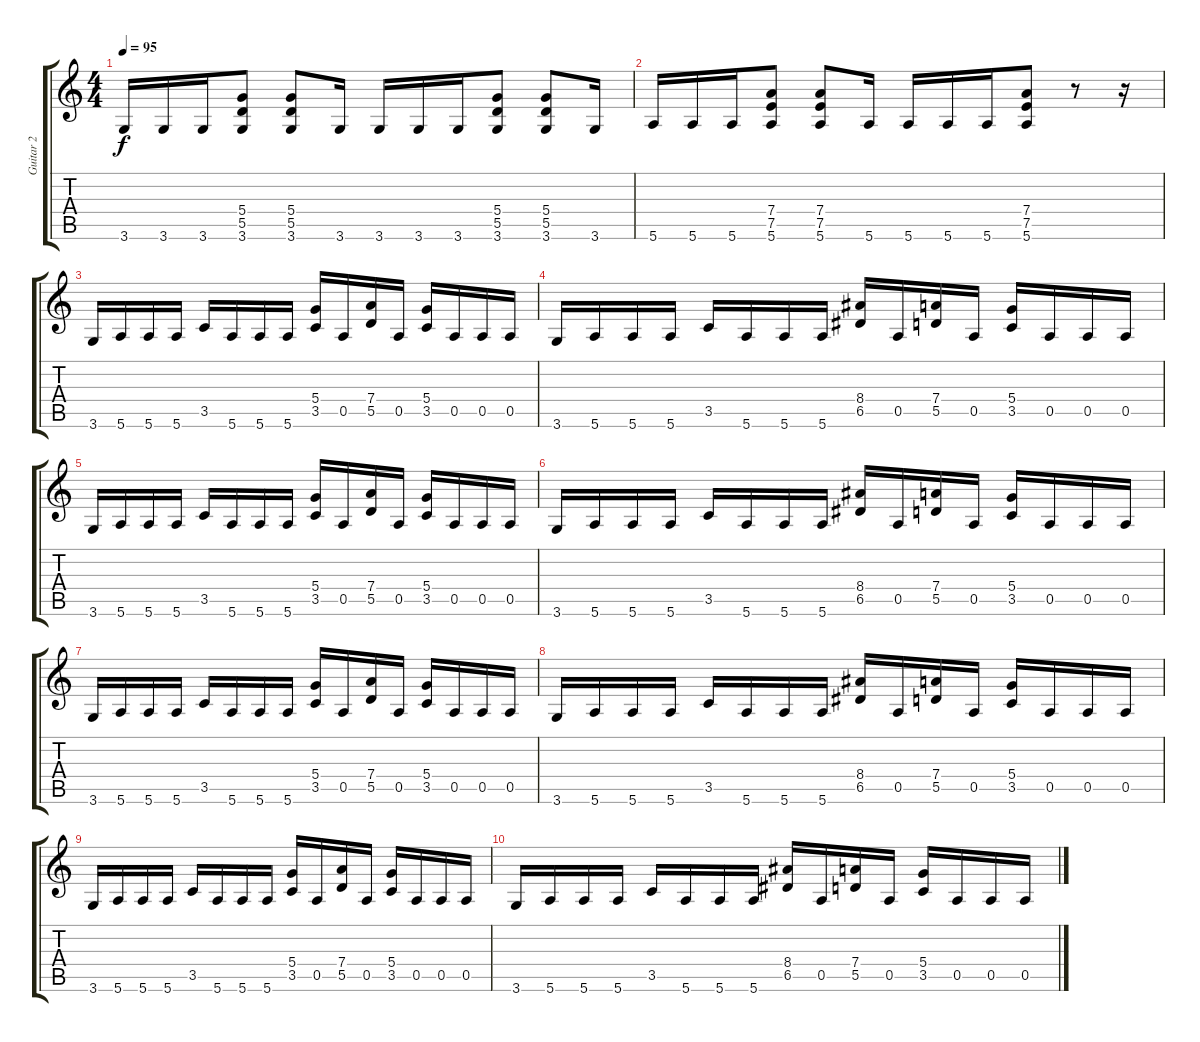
\track ("Guitar 2" "Guitar 2") {instrument distortionguitar}
\staff {score tabs}
\tuning (E4 B3 G3 D3 A2 E2) {hide}
\ts (4 4)
\tempo 95
\clef g2
\ks c
3.6.16{dy f} 3.6.16 3.6.16 (5.4 5.5 3.6).8 (5.4 5.5 3.6).8 3.6.16 3.6.16 3.6.16 3.6.16 (5.4 5.5 3.6).8 (5.4 5.5 3.6).8 3.6.16 |
5.6.16 5.6.16 5.6.16 (7.4 7.5 5.6).8 (7.4 7.5 5.6).8 5.6.16 5.6.16 5.6.16 5.6.16 (7.4 7.5 5.6).8 r.8 r.16 |
3.6.16 5.6.16 5.6.16 5.6.16 3.5.16 5.6.16 5.6.16 5.6.16 (5.4 3.5).16 0.5.16 (7.4 5.5).16 0.5.16 (5.4 3.5).16 0.5.16 0.5.16 0.5.16 |
3.6.16 5.6.16 5.6.16 5.6.16 3.5.16 5.6.16 5.6.16 5.6.16 (8.4 6.5).16 0.5.16 (7.4 5.5).16 0.5.16 (5.4 3.5).16 0.5.16 0.5.16 0.5.16 |
3.6.16 5.6.16 5.6.16 5.6.16 3.5.16 5.6.16 5.6.16 5.6.16 (5.4 3.5).16 0.5.16 (7.4 5.5).16 0.5.16 (5.4 3.5).16 0.5.16 0.5.16 0.5.16 |
3.6.16 5.6.16 5.6.16 5.6.16 3.5.16 5.6.16 5.6.16 5.6.16 (8.4 6.5).16 0.5.16 (7.4 5.5).16 0.5.16 (5.4 3.5).16 0.5.16 0.5.16 0.5.16 |
3.6.16 5.6.16 5.6.16 5.6.16 3.5.16 5.6.16 5.6.16 5.6.16 (5.4 3.5).16 0.5.16 (7.4 5.5).16 0.5.16 (5.4 3.5).16 0.5.16 0.5.16 0.5.16 |
3.6.16 5.6.16 5.6.16 5.6.16 3.5.16 5.6.16 5.6.16 5.6.16 (8.4 6.5).16 0.5.16 (7.4 5.5).16 0.5.16 (5.4 3.5).16 0.5.16 0.5.16 0.5.16 |
3.6.16 5.6.16 5.6.16 5.6.16 3.5.16 5.6.16 5.6.16 5.6.16 (5.4 3.5).16 0.5.16 (7.4 5.5).16 0.5.16 (5.4 3.5).16 0.5.16 0.5.16 0.5.16 |
3.6.16 5.6.16 5.6.16 5.6.16 3.5.16 5.6.16 5.6.16 5.6.16 (8.4 6.5).16 0.5.16 (7.4 5.5).16 0.5.16 (5.4 3.5).16 0.5.16 0.5.16 0.5.16
